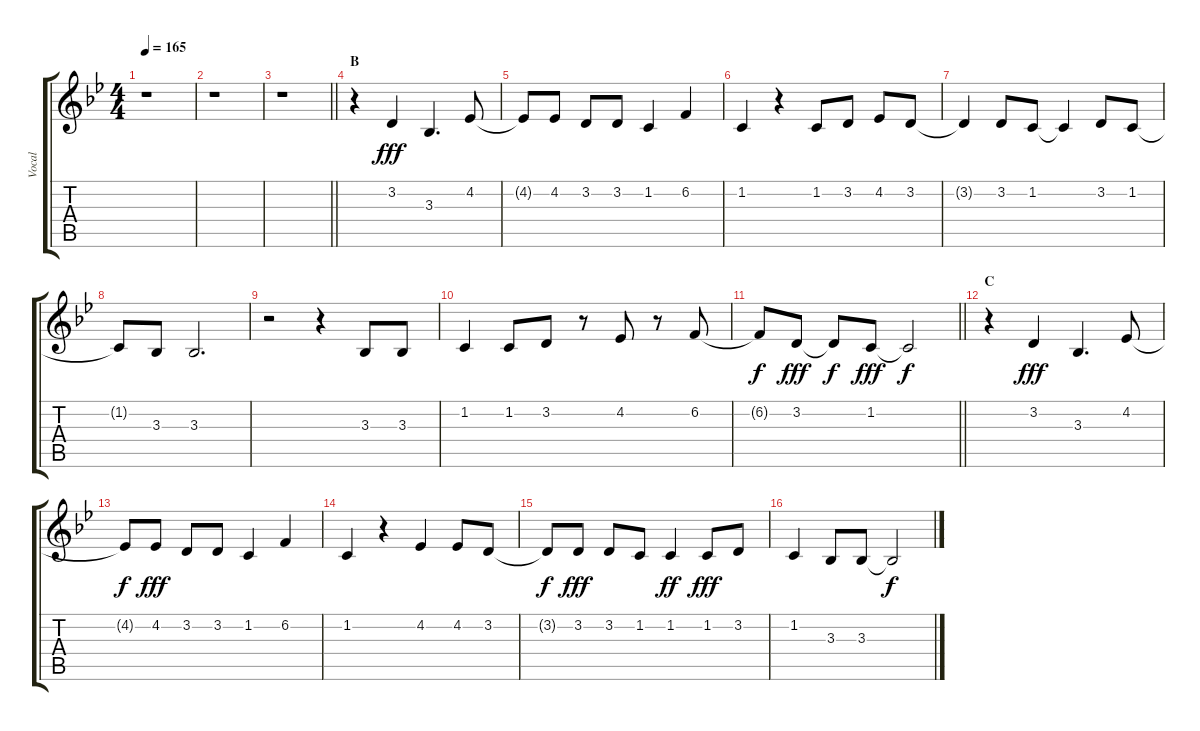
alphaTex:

\track ("Vocal" "Vocal") {instrument violin}
\staff {score tabs}
\tuning (E4 B3 G3 D3 A2 E2) {hide}
\ts (4 4)
\tempo 165
\clef g2
\ks bb
r.1{dy fff} |
r.1 |
\barLineRight lightlight
r.1 |
\section ("" "B")
r.4 3.2.4 3.3.4{d} 4.2.8 |
4.2{t}.8 4.2.8 3.2.8 3.2.8 1.2.4 6.2.4 |
1.2.4 r.4 1.2.8 3.2.8 4.2.8 3.2.8 |
3.2{t}.4 3.2.8 1.2.8 1.2{t}.4 3.2.8 1.2.8 |
1.2{t}.8 3.3.8 3.3.2{d} |
r.2 r.4 3.3.8 3.3.8 |
1.2.4 1.2.8 3.2.8 r.8 4.2.8 r.8 6.2.8 |
\barLineRight lightlight
6.2{t}.8{dy f} 3.2.8{dy fff} 3.2{t}.8{dy f} 1.2.8{dy fff} 1.2{t}.2{dy f} |
\section ("" "C")
r.4 3.2.4{dy fff} 3.3.4{d} 4.2.8 |
4.2{t}.8{dy f} 4.2.8{dy fff} 3.2.8 3.2.8 1.2.4 6.2.4 |
1.2.4 r.4 4.2.4 4.2.8 3.2.8 |
3.2{t}.8{dy f} 3.2.8{dy fff} 3.2.8 1.2.8 1.2.4{dy ff} 1.2.8{dy fff} 3.2.8 |
1.2.4 3.3.8 3.3.8 3.3{t}.2{dy f}
